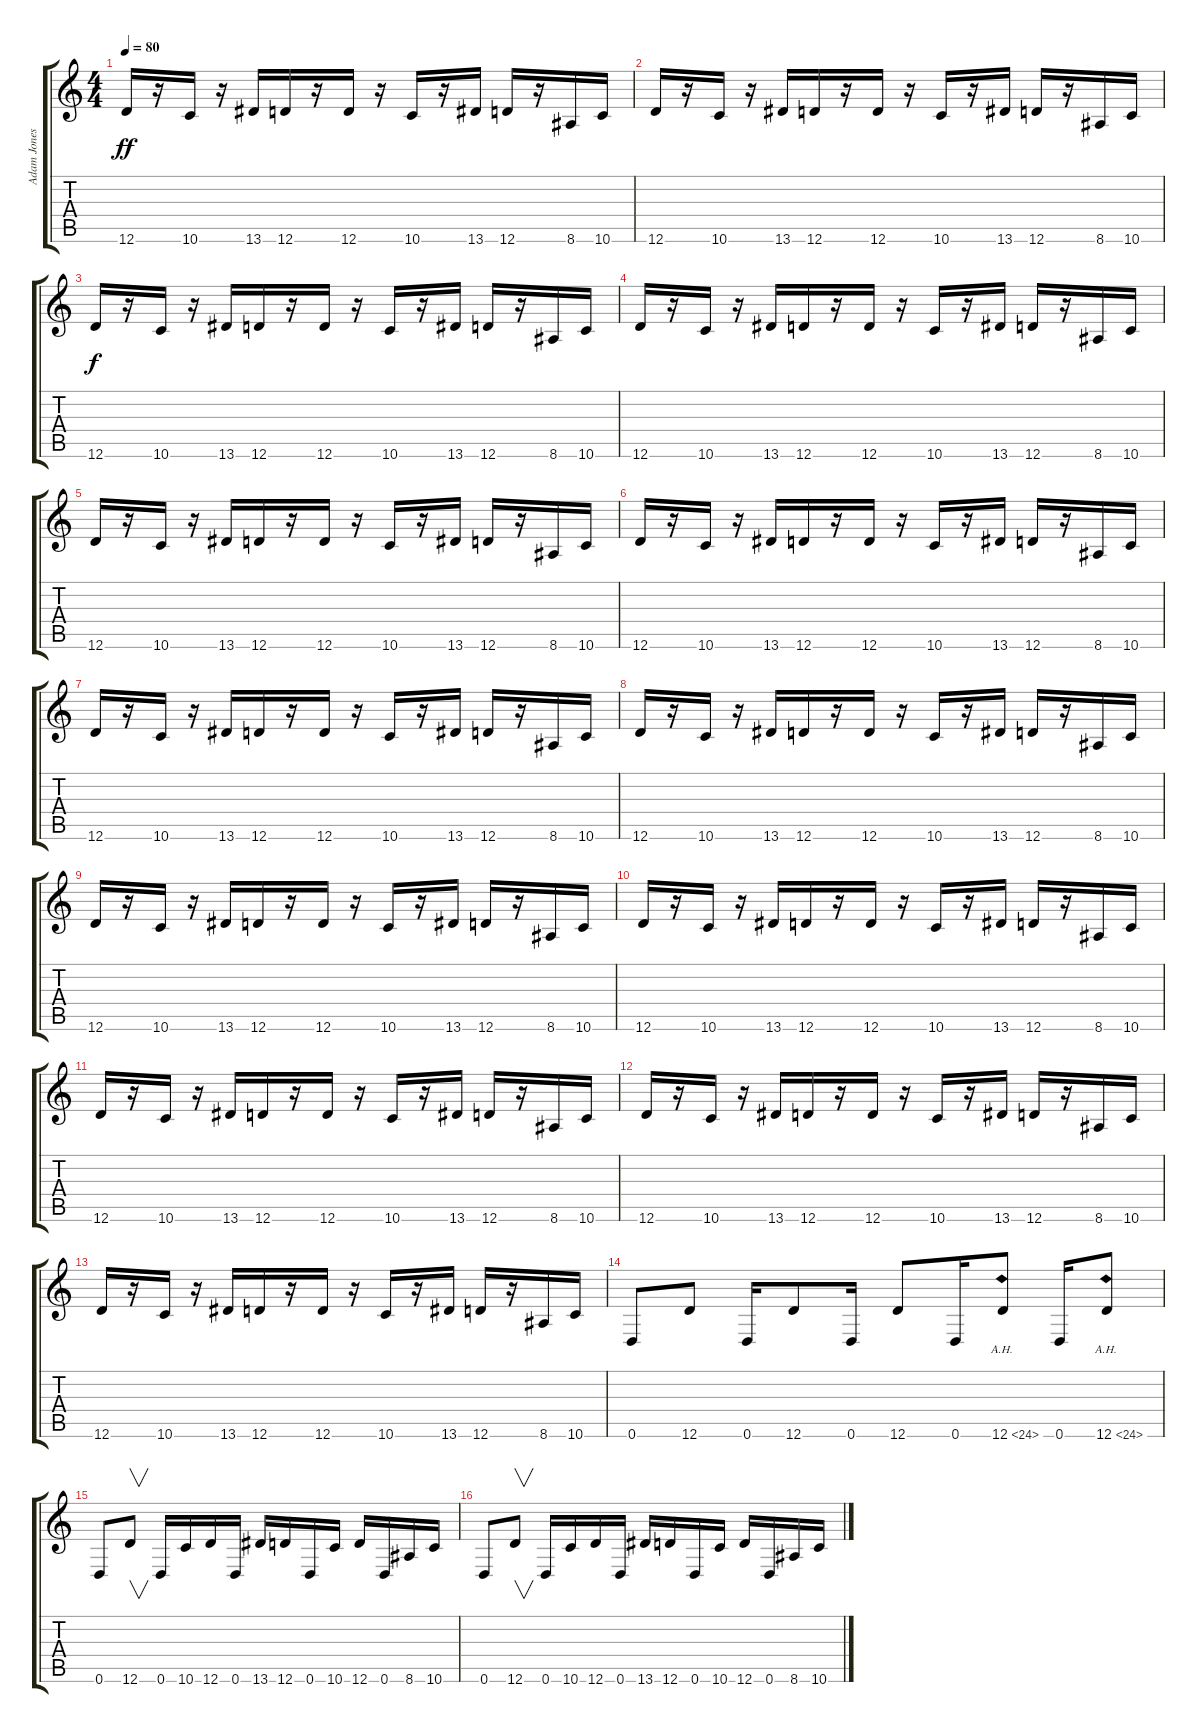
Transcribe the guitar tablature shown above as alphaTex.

\track ("Adam Jones (right)" "Adam Jones") {instrument overdrivenguitar}
\staff {score tabs}
\tuning (E4 B3 G3 D3 A2 D2) {hide}
\ts (4 4)
\tempo 80
\clef g2
\ks c
12.6.16{dy ff} r.16 10.6.16 r.16 13.6.16 12.6.16 r.16 12.6.16 r.16 10.6.16 r.16 13.6.16 12.6.16 r.16 8.6.16 10.6.16 |
12.6.16 r.16 10.6.16 r.16 13.6.16 12.6.16 r.16 12.6.16 r.16 10.6.16 r.16 13.6.16 12.6.16 r.16 8.6.16 10.6.16 |
12.6.16{dy f instrument electricguitarmuted} r.16 10.6.16 r.16 13.6.16 12.6.16 r.16 12.6.16 r.16 10.6.16 r.16 13.6.16 12.6.16 r.16 8.6.16 10.6.16 |
12.6.16 r.16 10.6.16 r.16 13.6.16 12.6.16 r.16 12.6.16 r.16 10.6.16 r.16 13.6.16 12.6.16 r.16 8.6.16 10.6.16 |
12.6.16 r.16 10.6.16 r.16 13.6.16 12.6.16 r.16 12.6.16 r.16 10.6.16 r.16 13.6.16 12.6.16 r.16 8.6.16 10.6.16 |
12.6.16 r.16 10.6.16 r.16 13.6.16 12.6.16 r.16 12.6.16 r.16 10.6.16 r.16 13.6.16 12.6.16 r.16 8.6.16 10.6.16 |
12.6.16 r.16 10.6.16 r.16 13.6.16 12.6.16 r.16 12.6.16 r.16 10.6.16 r.16 13.6.16 12.6.16 r.16 8.6.16 10.6.16 |
12.6.16 r.16 10.6.16 r.16 13.6.16 12.6.16 r.16 12.6.16 r.16 10.6.16 r.16 13.6.16 12.6.16 r.16 8.6.16 10.6.16 |
12.6.16 r.16 10.6.16 r.16 13.6.16 12.6.16 r.16 12.6.16 r.16 10.6.16 r.16 13.6.16 12.6.16 r.16 8.6.16 10.6.16 |
12.6.16 r.16 10.6.16 r.16 13.6.16 12.6.16 r.16 12.6.16 r.16 10.6.16 r.16 13.6.16 12.6.16 r.16 8.6.16 10.6.16 |
12.6.16 r.16 10.6.16 r.16 13.6.16 12.6.16 r.16 12.6.16 r.16 10.6.16 r.16 13.6.16 12.6.16 r.16 8.6.16 10.6.16 |
12.6.16 r.16 10.6.16 r.16 13.6.16 12.6.16 r.16 12.6.16 r.16 10.6.16 r.16 13.6.16 12.6.16 r.16 8.6.16 10.6.16 |
12.6.16 r.16 10.6.16 r.16 13.6.16 12.6.16 r.16 12.6.16 r.16 10.6.16 r.16 13.6.16 12.6.16 r.16 8.6.16 10.6.16 |
0.6.8{instrument overdrivenguitar} 12.6.8 0.6.16 12.6.8 0.6.16 12.6.8 0.6.16 12.6{ah 12}.8 0.6.16 12.6{ah 12}.8 |
0.6.8 12.6.8{v} 0.6.16 10.6.16 12.6.16 0.6.16 13.6.16 12.6.16 0.6.16 10.6.16 12.6.16 0.6.16 8.6.16 10.6.16 |
0.6.8 12.6.8{v} 0.6.16 10.6.16 12.6.16 0.6.16 13.6.16 12.6.16 0.6.16 10.6.16 12.6.16 0.6.16 8.6.16 10.6.16
